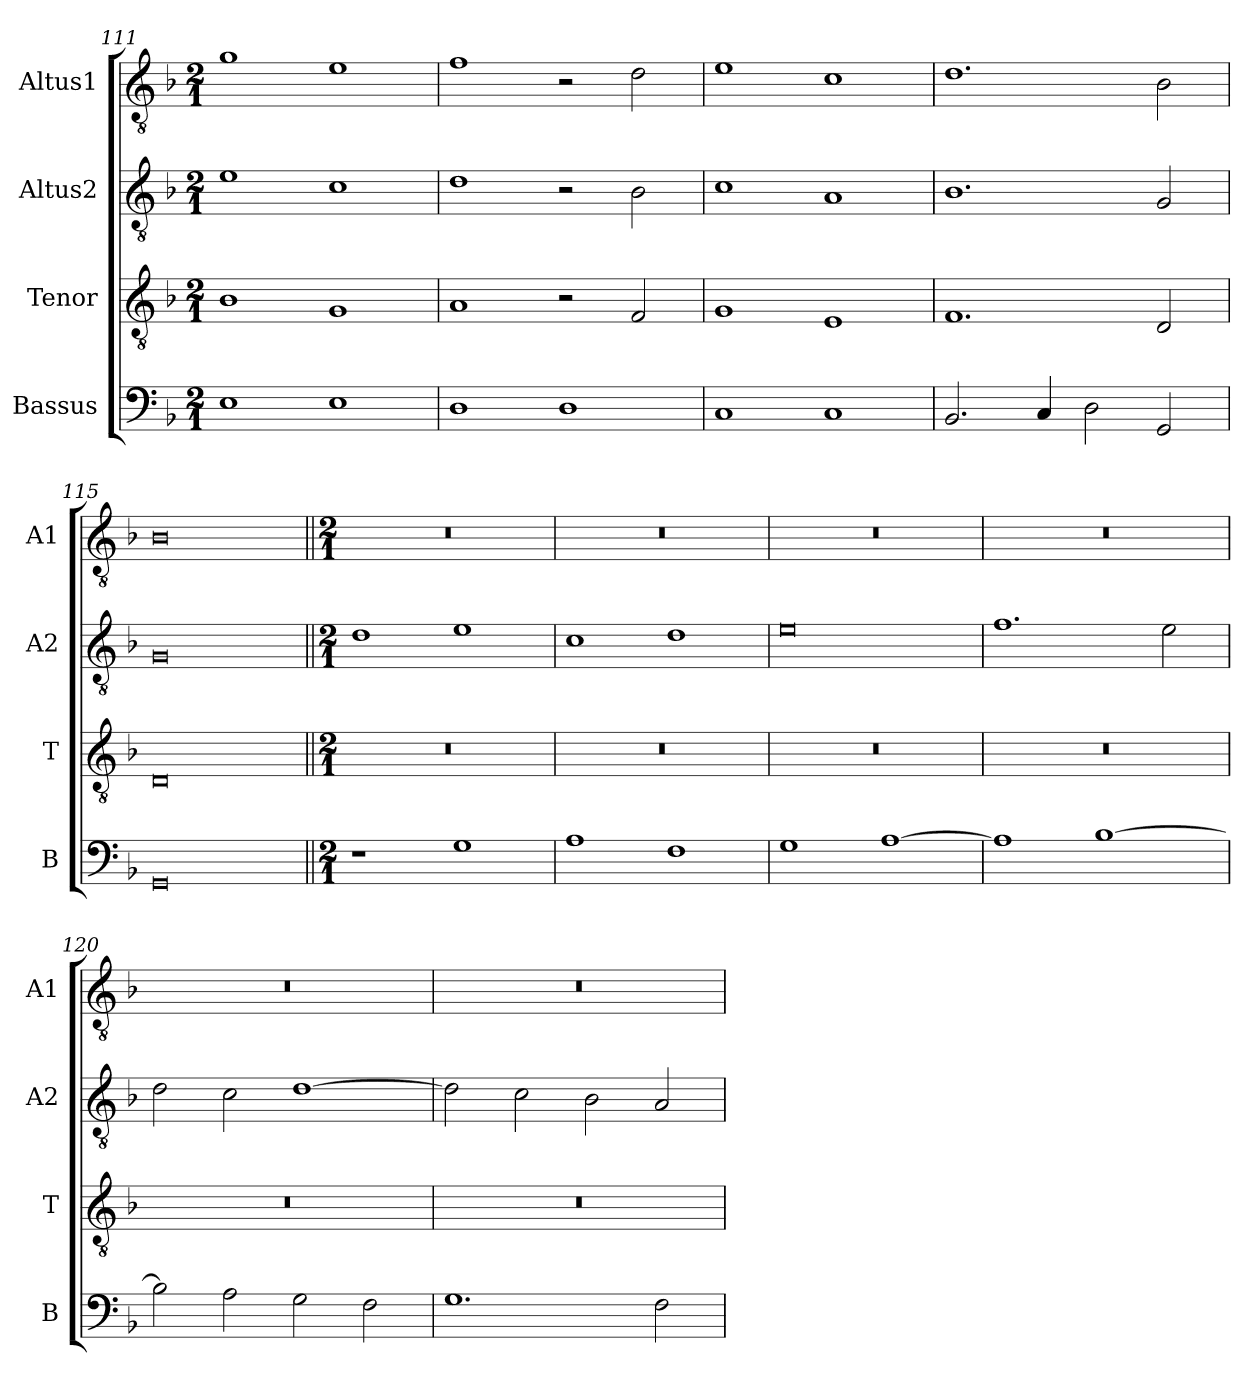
**kern	**kern	**kern	**kern
*part4	*part3	*part2	*part1
*staff4	*staff3	*staff2	*staff1
*I"Bassus	*I"Tenor	*I"Altus2	*I"Altus1
*I'B	*I'T	*I'A2	*I'A1
*clefF4	*clefGv2	*clefGv2	*clefGv2
*k[b-]	*k[b-]	*k[b-]	*k[b-]
*M2/1	*M2/1	*M2/1	*M2/1
=111	=111	=111	=111
1E	1B-	1e	1g
1E	1G	1c	1e
=112	=112	=112	=112
1D	1A	1d	1f
1D	2r	2r	2r
.	2F/	2B-\	2d\
=113	=113	=113	=113
1C	1G	1c	1e
1C	1E	1A	1c
=114	=114	=114	=114
2.BB-/	1.F	1.B-	1.d
4C/	.	.	.
2D\	.	.	.
2GG/	2D/	2G/	2B-\
=115	=115	=115	=115
0GG	0D	0G	0B-
!!LO:LB:g=z
=116||	=116||	=116||	=116||
*M2/1	*M2/1	*M2/1	*M2/1
1r	0r	1d	0r
1G	.	1e	.
=117	=117	=117	=117
1A	0r	1c	0r
1F	.	1d	.
=118	=118	=118	=118
1G	0r	0e	0r
[1A	.	.	.
=119	=119	=119	=119
1A]	0r	1.f	0r
[1B-	.	.	.
.	.	2e\	.
=120	=120	=120	=120
2B-\]	0r	2d\	0r
2A\	.	2c\	.
2G\	.	[1d	.
2F\	.	.	.
=121	=121	=121	=121
1.G	0r	2d\]	0r
.	.	2c\	.
.	.	2B-\	.
2F\	.	2A/	.
=	=	=	=
*-	*-	*-	*-
